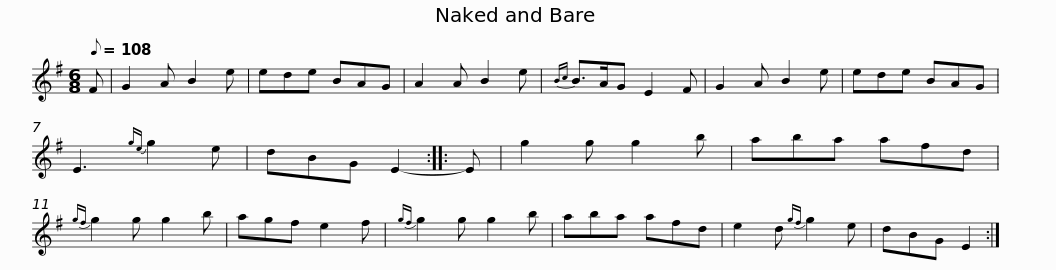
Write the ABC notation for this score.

X:1
L:1/8
Q:1/8=108
M:6/8
I:linebreak $
K:G
V:1 treble
V:1
 F | G2 A B2 e | ede BAG | A2 A B2 e |{Bc} B>AG E2 F | %5
 G2 A B2 e | ede BAG | E3{ge} g2 e | dBG E2- ::$ E | %10
 g2 g g2 b | aba afd |{gf} g2 g g2 b | agf e2 f |{gf} g2 g g2 b | %15
 aba afd | e2 d{gf} g2 e |$ dBG E2 :| %18
